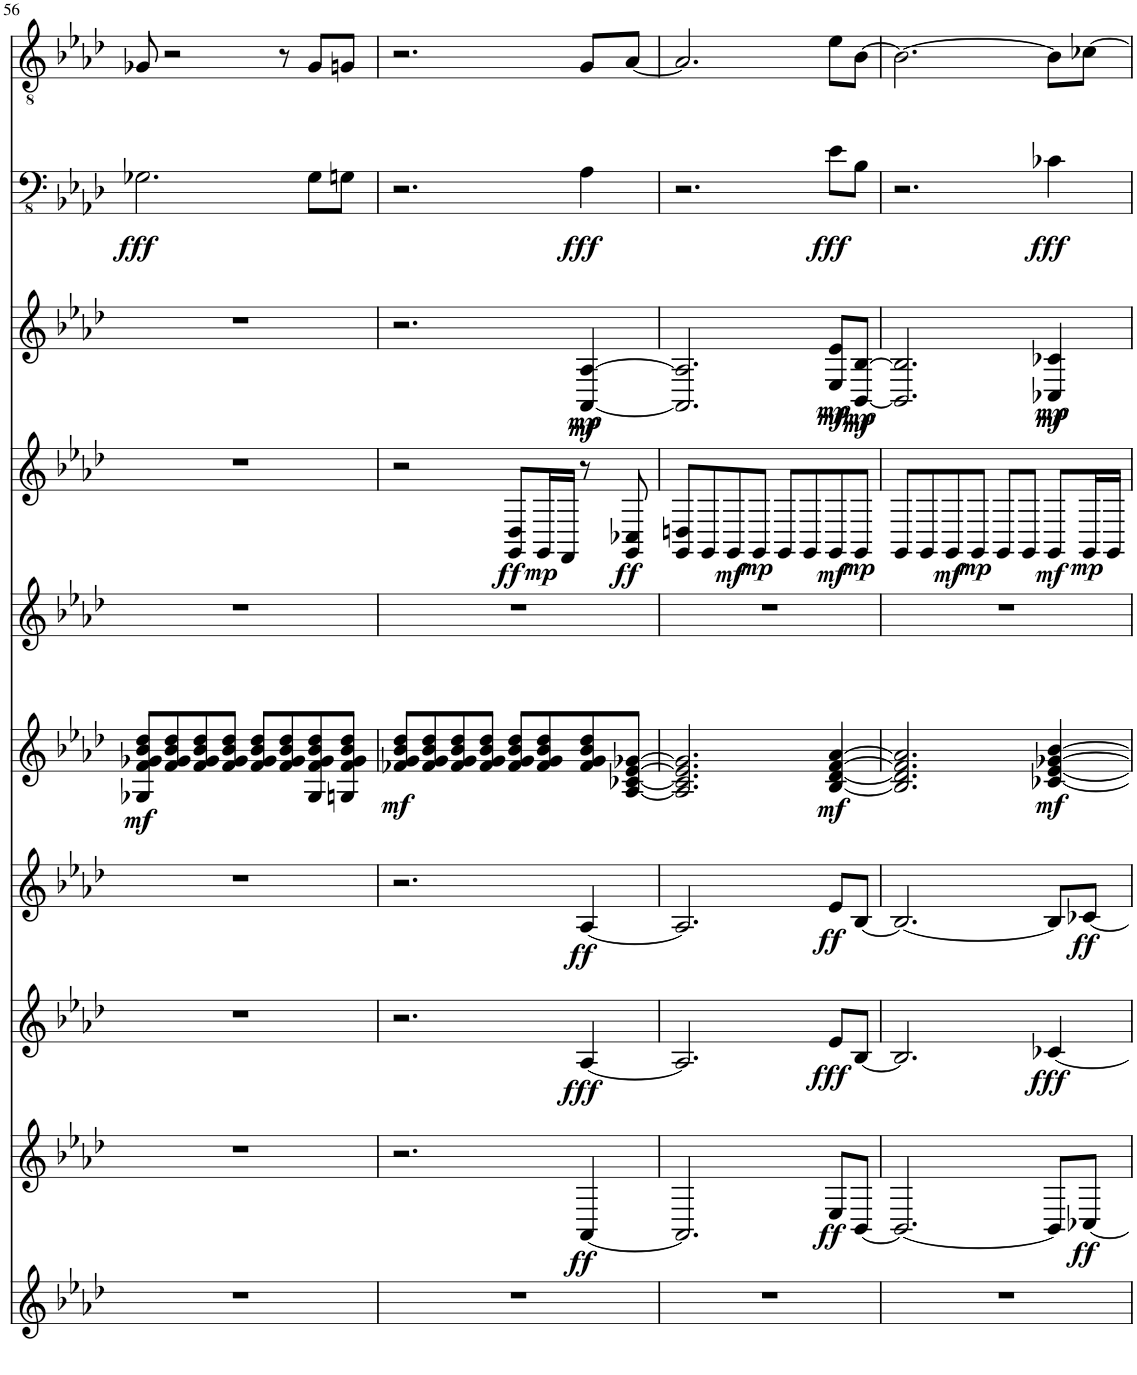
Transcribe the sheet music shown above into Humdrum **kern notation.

**kern	**kern	**dynam	**kern	**dynam	**kern	**dynam	**kern	**dynam	**kern	**kern	**dynam	**kern	**dynam	**kern	**dynam	**kern
*part10	*part9	*part9	*part8	*part8	*part7	*part7	*part6	*part6	*part5	*part4	*part4	*part3	*part3	*part2	*part2	*part1
*staff10	*staff9	*staff9	*staff8	*staff8	*staff7	*staff7	*staff6	*staff6	*staff5	*staff4	*staff4	*staff3	*staff3	*staff2	*staff2	*staff1
*I"Vocals	*I"Trombone	*	*I"Trumpet	*	*I"Sax	*	*I"Organ	*	*I"Piano interlude	*I"Piano	*	*I"Brass	*	*I"Bass	*	*I"Jazz Guitar
*	*I'Trb	*	*I'Tpt	*	*	*	*	*	*I'Pno	*I'Pno	*	*I'Brs	*	*	*	*
!!LO:PB:g=z
*clefG2	*clefG2	*	*clefG2	*	*clefG2	*	*clefG2	*	*clefG2	*clefG2	*	*clefG2	*	*clefFv4	*	*clefGv2
*	*	*	*Trd1c2	*	*Trd5c9	*	*	*	*	*	*	*	*	*	*	*
*k[b-e-a-d-]	*k[b-e-a-d-]	*	*k[b-e-a-d-]	*	*k[b-e-a-d-]	*	*k[b-e-a-d-]	*	*k[b-e-a-d-]	*k[b-e-a-d-]	*	*k[b-e-a-d-]	*	*k[b-e-a-d-]	*	*k[b-e-a-d-]
*M4/4	*M4/4	*	*M4/4	*	*M4/4	*	*M4/4	*	*M4/4	*M4/4	*	*M4/4	*	*M4/4	*	*M4/4
=56	=56	=56	=56	=56	=56	=56	=56	=56	=56	=56	=56	=56	=56	=56	=56	=56
!	!	!	!	!	!	!	!	!LO:DY:b	!	!	!	!	!	!	!LO:DY:b	!
1r	1r	.	1r	.	1r	.	8G-X/ 8f/ 8g-X/ 8b-/ 8dd-/L	mf	1r	1r	.	1r	.	2.GG-X\	fff	8G-X/
.	.	.	.	.	.	.	8f/ 8g-/ 8b-/ 8dd-/	.	.	.	.	.	.	.	.	2r
.	.	.	.	.	.	.	8f/ 8g-/ 8b-/ 8dd-/	.	.	.	.	.	.	.	.	.
.	.	.	.	.	.	.	8f/ 8g-/ 8b-/ 8dd-/J	.	.	.	.	.	.	.	.	.
.	.	.	.	.	.	.	8f/ 8g-/ 8b-/ 8dd-/L	.	.	.	.	.	.	.	.	.
.	.	.	.	.	.	.	8f/ 8g-/ 8b-/ 8dd-/	.	.	.	.	.	.	.	.	8r
.	.	.	.	.	.	.	8G-/ 8f/ 8g-/ 8b-/ 8dd-/	.	.	.	.	.	.	8GG-\L	.	8G-/L
.	.	.	.	.	.	.	8Gn/ 8f/ 8g-/ 8b-/ 8dd-/J	.	.	.	.	.	.	8GGn\J	.	8Gn/J
=57	=57	=57	=57	=57	=57	=57	=57	=57	=57	=57	=57	=57	=57	=57	=57	=57
!	!	!	!	!	!	!	!	!LO:DY:b	!	!	!	!	!	!	!	!
1r	2.r	.	2.r	.	2.r	.	8f-X/ 8g/ 8b-/ 8dd-/L	mf	1r	2r	.	2.r	.	2.r	.	2.r
.	.	.	.	.	.	.	8f-/ 8g/ 8b-/ 8dd-/	.	.	.	.	.	.	.	.	.
.	.	.	.	.	.	.	8f-/ 8g/ 8b-/ 8dd-/	.	.	.	.	.	.	.	.	.
.	.	.	.	.	.	.	8f-/ 8g/ 8b-/ 8dd-/J	.	.	.	.	.	.	.	.	.
!	!	!	!	!	!	!	!	!	!	!	!LO:DY:b	!	!	!	!	!
.	.	.	.	.	.	.	8f-/ 8g/ 8b-/ 8dd-/L	.	.	8GG/ 8D-/L	ff	.	.	.	.	.
!	!	!	!	!	!	!	!	!	!	!	!LO:DY:b	!	!	!	!	!
.	.	.	.	.	.	.	8f-/ 8g/ 8b-/ 8dd-/	.	.	16GG/L	mp	.	.	.	.	.
.	.	.	.	.	.	.	.	.	.	16FF/JJ	.	.	.	.	.	.
!	!	!LO:DY:b	!	!LO:DY:b	!	!LO:DY:b	!	!	!	!	!	!	!LO:DY:b	!	!	!
!	!	!	!	!	!	!	!	!	!	!	!	!	!LO:DY:n=1:b	!	!LO:DY:b	!
.	[4AA-/	ff	[4A-/	fff	[4A-/	ff	8f-/ 8g/ 8b-/ 8dd-/	.	.	8r	.	[4AA-/ [4A-/	mf mp	4AA-\	fff	8G/L
!	!	!	!	!	!	!	!	!	!	!	!LO:DY:b	!	!	!	!	!
.	.	.	.	.	.	.	[8A-/ [8c-X/ [8e-/ [8g-X/J	.	.	8GG/ 8C-X/	ff	.	.	.	.	[8A-/J
=58	=58	=58	=58	=58	=58	=58	=58	=58	=58	=58	=58	=58	=58	=58	=58	=58
1r	2.AA-/]	.	2.A-/]	.	2.A-/]	.	2.A-/] 2.c-/] 2.e-/] 2.g-/]	.	1r	8GG/ 8Dn/L	.	2.AA-/] 2.A-/]	.	2.r	.	2.A-/]
.	.	.	.	.	.	.	.	.	.	8GG/	.	.	.	.	.	.
!	!	!	!	!	!	!	!	!	!	!	!LO:DY:b	!	!	!	!	!
.	.	.	.	.	.	.	.	.	.	8GG/	mf	.	.	.	.	.
!	!	!	!	!	!	!	!	!	!	!	!LO:DY:b	!	!	!	!	!
.	.	.	.	.	.	.	.	.	.	8GG/J	mp	.	.	.	.	.
.	.	.	.	.	.	.	.	.	.	8GG/L	.	.	.	.	.	.
.	.	.	.	.	.	.	.	.	.	8GG/	.	.	.	.	.	.
!	!	!LO:DY:b	!	!LO:DY:b	!	!LO:DY:b	!	!LO:DY:b	!	!	!LO:DY:b	!	!LO:DY:b	!	!	!
!	!	!	!	!	!	!	!	!	!	!	!	!	!LO:DY:n=1:b	!	!LO:DY:b	!
.	8E-/L	ff	8e-/L	fff	8e-/L	ff	[4B-/ [4d-/ [4f/ [4a-/	mf	.	8GG/	mf	8E-/ 8e-/L	mf mp	8E-\L	fff	8e-\L
!	!	!	!	!	!	!	!	!	!	!	!LO:DY:b	!	!LO:DY:n=2:b	!	!	!
!	!	!	!	!	!	!	!	!	!	!	!	!	!LO:DY:n=3:b	!	!	!
.	[8BB-/J	.	[8B-/J	.	[8B-/J	.	.	.	.	8GG/J	mp	[8BB-/ [8B-/J	mf mp	8BB-\J	.	[8B-\J
=59	=59	=59	=59	=59	=59	=59	=59	=59	=59	=59	=59	=59	=59	=59	=59	=59
1r	2.BB-/_	.	2.B-/]	.	2.B-/_	.	2.B-/] 2.d-/] 2.f/] 2.a-/]	.	1r	8GG/L	.	2.BB-/] 2.B-/]	.	2.r	.	2.B-\_
.	.	.	.	.	.	.	.	.	.	8GG/	.	.	.	.	.	.
!	!	!	!	!	!	!	!	!	!	!	!LO:DY:b	!	!	!	!	!
.	.	.	.	.	.	.	.	.	.	8GG/	mf	.	.	.	.	.
!	!	!	!	!	!	!	!	!	!	!	!LO:DY:b	!	!	!	!	!
.	.	.	.	.	.	.	.	.	.	8GG/J	mp	.	.	.	.	.
.	.	.	.	.	.	.	.	.	.	8GG/L	.	.	.	.	.	.
.	.	.	.	.	.	.	.	.	.	8GG/J	.	.	.	.	.	.
!	!	!	!	!LO:DY:b	!	!	!	!LO:DY:b	!	!	!LO:DY:b	!	!LO:DY:b	!	!	!
!	!	!	!	!	!	!	!	!	!	!	!	!	!LO:DY:n=1:b	!	!LO:DY:b	!
.	8BB-/L]	.	[4c-X/	fff	8B-/L]	.	[4c-X/ [4e-/ [4g-X/ [4b-/	mf	.	8GG/L	mf	4C-X/ 4c-X/	mf mp	4C-X\	fff	8B-\L]
!	!	!LO:DY:b	!	!	!	!LO:DY:b	!	!	!	!	!LO:DY:b	!	!	!	!	!
.	[8C-X/J	ff	.	.	[8c-X/J	ff	.	.	.	16GG/L	mp	.	.	.	.	[8c-X\J
.	.	.	.	.	.	.	.	.	.	16GG/JJ	.	.	.	.	.	.
=	=	=	=	=	=	=	=	=	=	=	=	=	=	=	=	=
*-	*-	*-	*-	*-	*-	*-	*-	*-	*-	*-	*-	*-	*-	*-	*-	*-
